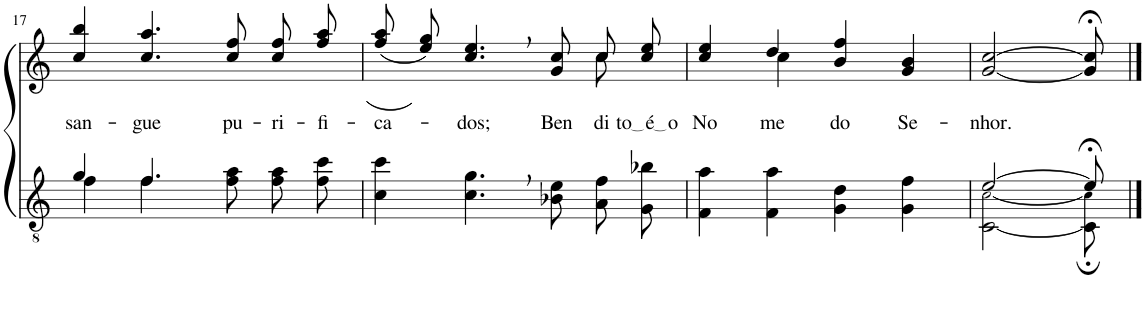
**kern	**kern	**text
*part2	*part1	*part1
*staff2	*staff1	*staff1
*I"Parte III e IV	*I"Parte I e II	*
!!LO:PB:g=z
*clefGv2	*clefG2	*
*Trd5c9	*Trd5c9	*
*k[]	*k[]	*
*M4/4	*M4/4	*
=17	=17	=17
*^	*	*
!	!	!	!LO:LY:b
4f\	4g/	4cc/ 4bb/	san-
!	!	!	!LO:LY:b
4.f\	4.f/	4.cc/ 4.aa/	-gue
!	!	!	!LO:LY:b
8f\ 8a\	4.ryy	8cc/ 8ff/	pu-
!	!	!	!LO:LY:b
8f\ 8a\L	.	8cc\ 8ff\L	-ri-
!	!	!	!LO:LY:b
8f\ 8cc\J	.	8ff\ 8aa\J	-fi-
*v	*v	*	*
=18	=18	=18
!	!	!LO:LY:b
*	*^	*
4c\ 4cc\	((8ff\ 8aa\L	2.ryy	-ca-
.	8ee\ 8gg\J))	.	.
!	!	!	!LO:LY:b
4.c\, 4.g\,	4.cc/, 4.ee/,	.	-dos;
!	!	!	!LO:LY:b
8B-X\ 8e\	8g/ 8cc/	.	Ben-
!	!	!	!LO:LY:b
8A\ 8f\L	8cc\L	8cc\	-di-
!	!	!	!LO:LY:b
8G\ 8b-X\J	8cc\ 8ee\J	8ryy	to é o
=19	=19	=19	=19
!	!	!	!LO:LY:b
4F\ 4a\	4cc/ 4ee/	4ryy	No-
!	!	!	!LO:LY:b
4F\ 4a\	4dd/	4cc\	-me
!	!	!	!LO:LY:b
4G\ 4d\	4b/ 4ff/	2ryy	do
!	!	!	!LO:LY:b
4G\ 4f\	4g/ 4b/	.	Se-
*	*v	*v	*
=20	=20	=20
*^	*	*
!	!	!	!LO:LY:b
[2e/	[2C\ [2c!\	[2g/ [2cc/	-nhor.
8e;</]	8C\]; 8c!\];	8g/];< 8cc/];<	.
*v	*v	*	*
==	==	==
*-	*-	*-
